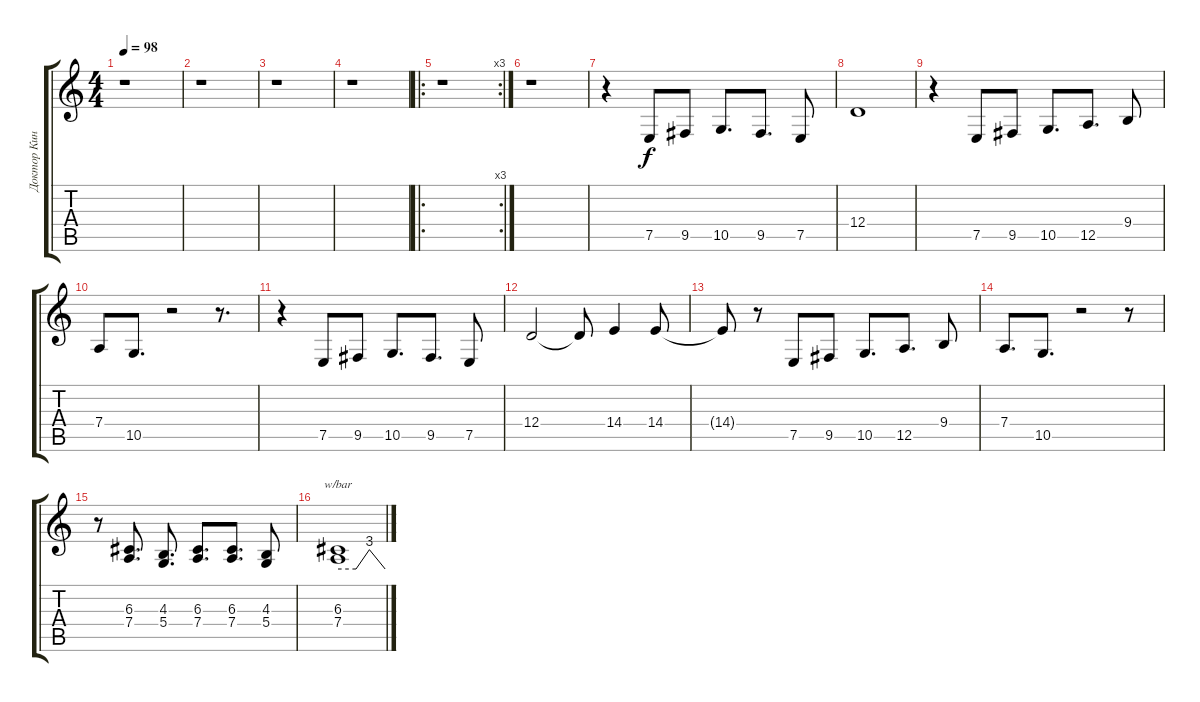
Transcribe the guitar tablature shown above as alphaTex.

\track ("Доктор Кинчев" "Доктор Кин") {instrument lead5charang}
\staff {score tabs}
\tuning (E4 B3 G3 D3 A2 E2) {hide}
\ts (4 4)
\tempo 98
\clef g2
\ks c
r.1{dy f instrument lead5charang} |
r.1 |
r.1 |
r.1 |
\ro
\rc 3
r.1 |
r.1 |
r.4 7.5.8 9.5.8 10.5.8{d} 9.5.8{d} 7.5.8 |
12.4.1 |
r.4 7.5.8 9.5.8 10.5.8{d} 12.5.8{d} 9.4.8 |
7.4.8 10.5.8{d} r.2 r.8{d} |
r.4 7.5.8 9.5.8 10.5.8{d} 9.5.8{d} 7.5.8 |
12.4.2 12.4{t}.8 14.4.4 14.4.8 |
14.4{t}.8 r.8 7.5.8 9.5.8 10.5.8{d} 12.5.8{d} 9.4.8 |
7.4.8{d} 10.5.8{d} r.2 r.8 |
r.8 (6.3 7.4).8{d} (4.3 5.4).8{d} (6.3 7.4).8{d} (6.3 7.4).8{d} (4.3 5.4).8 |
(6.3 7.4).1{tbe (custom default 0 0 23 0 40 12 60 0)}
